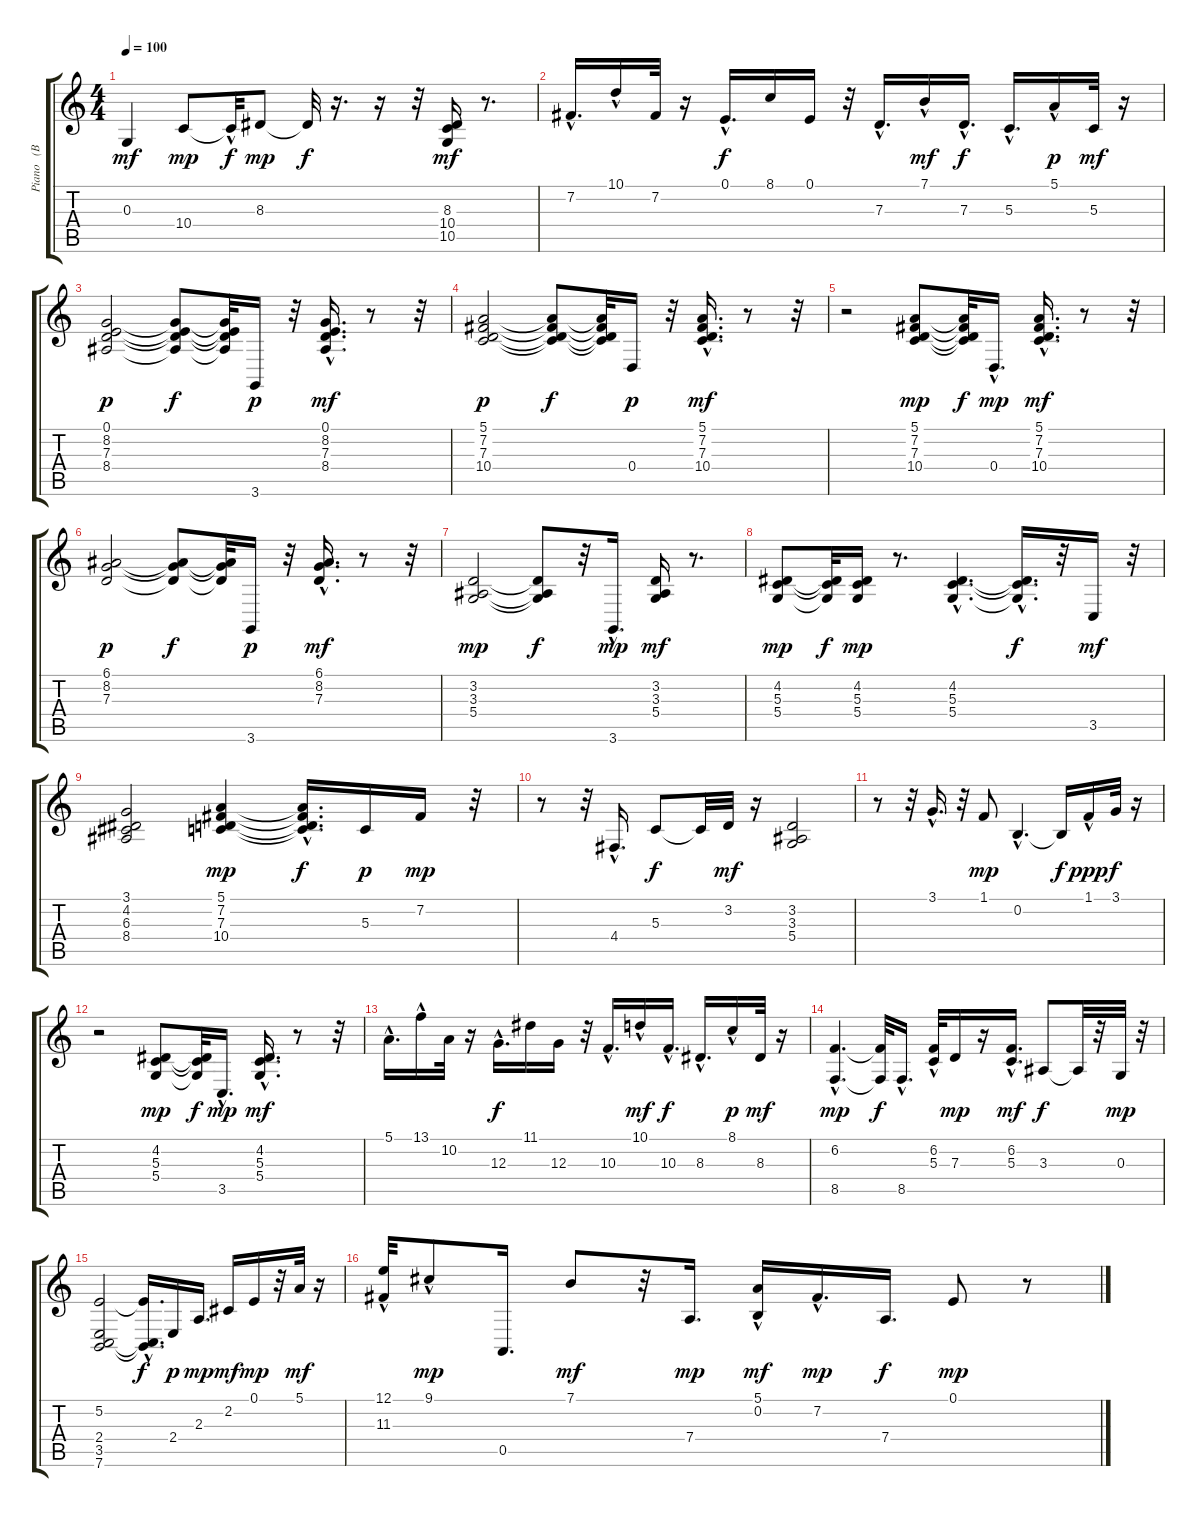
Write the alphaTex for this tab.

\track ("Piano   (BB)" "Piano   (B") {instrument acousticgrandpiano}
\staff {score tabs}
\tuning (E4 B3 G3 D3 A2 E2) {hide}
\ts (4 4)
\tempo 100
\clef g2
\ks c
0.3.4{dy mf} 10.4.8{dy mp} 10.4{hac t}.32{dy f} 8.3.8{dy mp} 8.3{t}.32{dy f} r.16{d} r.16 r.32 (8.3 10.4 10.5).16{dy mf} r.8{d} |
7.2{hac}.16{d} 10.1{hac}.16 7.2.32 r.16 0.1{hac}.16{d dy f} 8.1.16 0.1.16 r.32 7.3{hac}.16{d} 7.1{hac}.16{dy mf} 7.3{hac}.16{d dy f} 5.3{hac}.16{d} 5.1{hac}.16{dy p} 5.3.32{dy mf} r.16 |
(0.1 8.2 7.3 8.4).2{dy p} (0.1{t} 8.2{t} 7.3{t} 8.4{t}).8{dy f} (0.1{t} 8.2{t} 7.3{t} 8.4{t}).32 3.6.16{dy p} r.32 (0.1{hac} 8.2{hac} 7.3{hac} 8.4{hac}).16{d dy mf} r.8 r.32 |
(5.1 7.2 7.3 10.4).2{dy p} (5.1{t} 7.2{t} 7.3{t} 10.4{t}).8{dy f} (5.1{t} 7.2{t} 7.3{t} 10.4{t}).32 0.4.16{dy p} r.32 (5.1{hac} 7.2{hac} 7.3{hac} 10.4{hac}).16{d dy mf} r.8 r.32 |
r.2 (5.1 7.2 7.3 10.4).8{dy mp} (5.1{t} 7.2{t} 7.3{t} 10.4{t}).32{dy f} 0.4{hac}.16{d dy mp} (5.1{hac} 7.2{hac} 7.3{hac} 10.4{hac}).16{d dy mf} r.8 r.32 |
(6.1 8.2 7.3).2{dy p} (6.1{t} 8.2{t} 7.3{t}).8{dy f} (6.1{t} 8.2{t} 7.3{t}).32 3.6.16{dy p} r.32 (6.1{hac} 8.2{hac} 7.3{hac}).16{d dy mf} r.8 r.32 |
(3.2 3.3 5.4).2{dy mp} (3.2{t} 3.3{t} 5.4{t}).8{dy f} r.32 3.6{hac}.16{d dy mp} (3.2 3.3 5.4).16{dy mf} r.8{d} |
(4.2 5.3 5.4).8{dy mp} (4.2{t} 5.3{t} 5.4{t}).32{dy f} (4.2 5.3 5.4).16{dy mp} r.8{d} (4.2{hac} 5.3{hac} 5.4{hac}).4{d} (4.2{hac t} 5.3{hac t} 5.4{hac t}).16{d dy f} r.32 3.5.16{dy mf} r.32 |
(3.1 4.2 6.3 8.4).2 (5.1 7.2 7.3 10.4).4{dy mp} (5.1{hac t} 7.2{hac t} 7.3{hac t} 10.4{hac t}).16{d dy f} 5.3.16{dy p} 7.2.16{dy mp} r.32 |
r.8 r.32 4.4{hac}.16{d} 5.3.8{dy f} 5.3{t}.32 3.2.32{dy mf} r.16 (3.2 3.3 5.4).2 |
r.8 r.32 3.1{hac}.16{d} r.32 1.1.8{dy mp} 0.2{hac}.4{d} 0.2{t}.16{dy f} 1.1{hac}.16{dy ppp} 3.1.32{dy f} r.16 |
r.2 (4.2 5.3 5.4).8{dy mp} (4.2{t} 5.3{t} 5.4{t}).32{dy f} 3.5{hac}.16{d dy mp} (4.2{hac} 5.3{hac} 5.4{hac}).16{d dy mf} r.8 r.32 |
5.1{hac}.16{d} 13.1{hac}.16 10.2.32 r.16 12.3{hac}.16{d dy f} 11.1.16 12.3.16 r.32 10.3{hac}.16{d} 10.1{hac}.16{dy mf} 10.3{hac}.16{d dy f} 8.3{hac}.16{d} 8.1{hac}.16{dy p} 8.3.32{dy mf} r.16 |
(6.2{hac} 8.5{hac}).4{d dy mp} (6.2{t} 8.5{t}).32{dy f} 8.5{hac}.16{d} (6.2{hac} 5.3).32 7.3.16{dy mp} r.16 (6.2{hac} 5.3{hac}).16{d dy mf} 3.3.8{dy f} 3.3{t}.32 r.32 0.3.32{dy mp} r.32 |
(5.2 2.4 3.5 7.6).2 (5.2{hac t} 3.5{t} 7.6{t}).16{d dy f} 2.4.16{dy p} 2.3.16{d dy mp} 2.2.16{dy mf} 0.1.16{dy mp} r.32 5.1.32{dy mf} r.16 |
(12.1{hac} 11.3).32 9.1{hac}.8{dy mp} 0.5.16{d} 7.1.8{dy mf} r.32 7.4.16{d dy mp} (5.1{hac} 0.2).16{dy mf} 7.2{hac}.16{d dy mp} 7.4.16{d dy f} 0.1.8{dy mp} r.8
